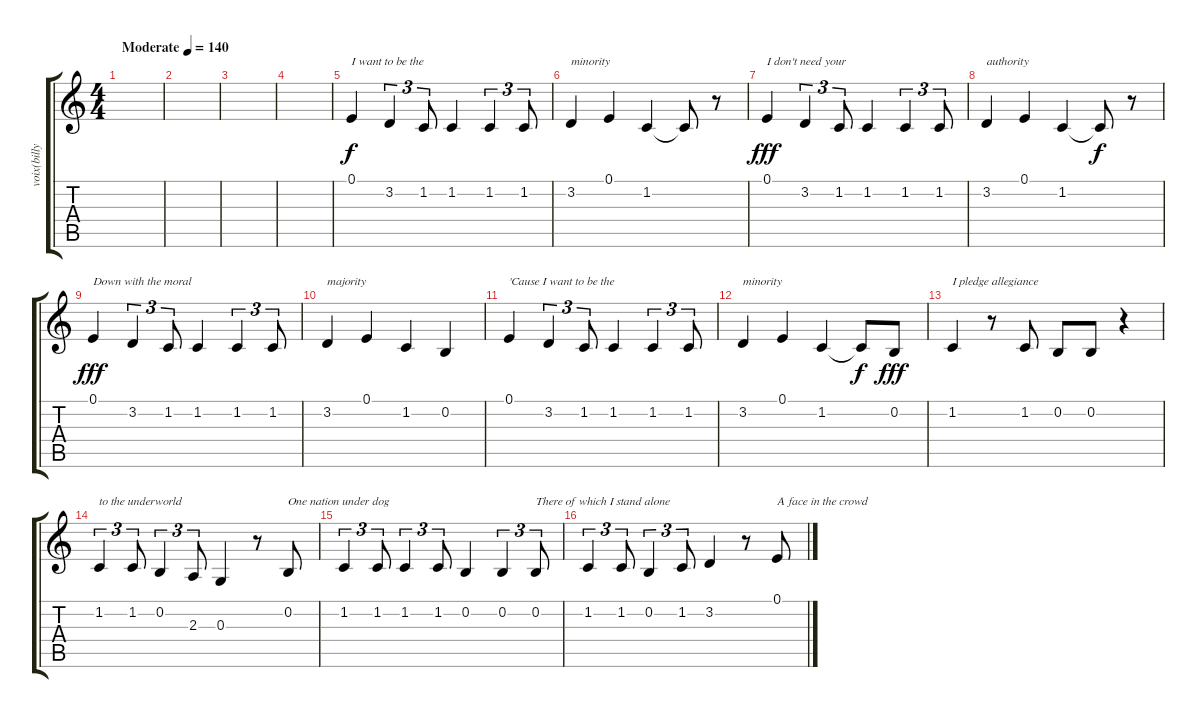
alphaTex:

\track ("voix(billy joe)" "voix(billy") {instrument oboe}
\staff {score tabs}
\tuning (E4 B3 G3 D3 A2 E2) {hide}
\ts (4 4)
\tempo (140 "Moderate")
\clef g2
\ks c
|
|
|
|
0.1.4{txt "I want to be the "} 3.2.4{tu (3 2)} 1.2.8{tu (3 2)} 1.2.4 1.2.4{tu (3 2)} 1.2.8{tu (3 2)} |
3.2.4{txt "minority"} 0.1.4 1.2.4 1.2{t}.8{dy f} r.8 |
0.1.4{txt "I don't need your " dy fff} 3.2.4{tu (3 2)} 1.2.8{tu (3 2)} 1.2.4 1.2.4{tu (3 2)} 1.2.8{tu (3 2)} |
3.2.4{txt "authority"} 0.1.4 1.2.4 1.2{t}.8{dy f} r.8 |
0.1.4{txt "Down with the moral " dy fff} 3.2.4{tu (3 2)} 1.2.8{tu (3 2)} 1.2.4 1.2.4{tu (3 2)} 1.2.8{tu (3 2)} |
3.2.4{txt "majority"} 0.1.4 1.2.4 0.2.4 |
0.1.4{txt "'Cause I want to be the "} 3.2.4{tu (3 2)} 1.2.8{tu (3 2)} 1.2.4 1.2.4{tu (3 2)} 1.2.8{tu (3 2)} |
3.2.4{txt "minority"} 0.1.4 1.2.4 1.2{t}.8{dy f} 0.2.8{dy fff} |
1.2.4{txt "I pledge allegiance "} r.8 1.2.8 0.2.8 0.2.8 r.4 |
1.2.4{tu (3 2) txt "to the underworld"} 1.2.8{tu (3 2)} 0.2.4{tu (3 2)} 2.3.8{tu (3 2)} 0.3.4 r.8 0.2.8{txt "One nation under dog"} |
1.2.4{tu (3 2)} 1.2.8{tu (3 2)} 1.2.4{tu (3 2)} 1.2.8{tu (3 2)} 0.2.4 0.2.4{tu (3 2)} 0.2.8{tu (3 2) txt "There of which I stand alone"} |
1.2.4{tu (3 2)} 1.2.8{tu (3 2)} 0.2.4{tu (3 2)} 1.2.8{tu (3 2)} 3.2.4 r.8 0.1.8{txt "A face in the crowd"}
